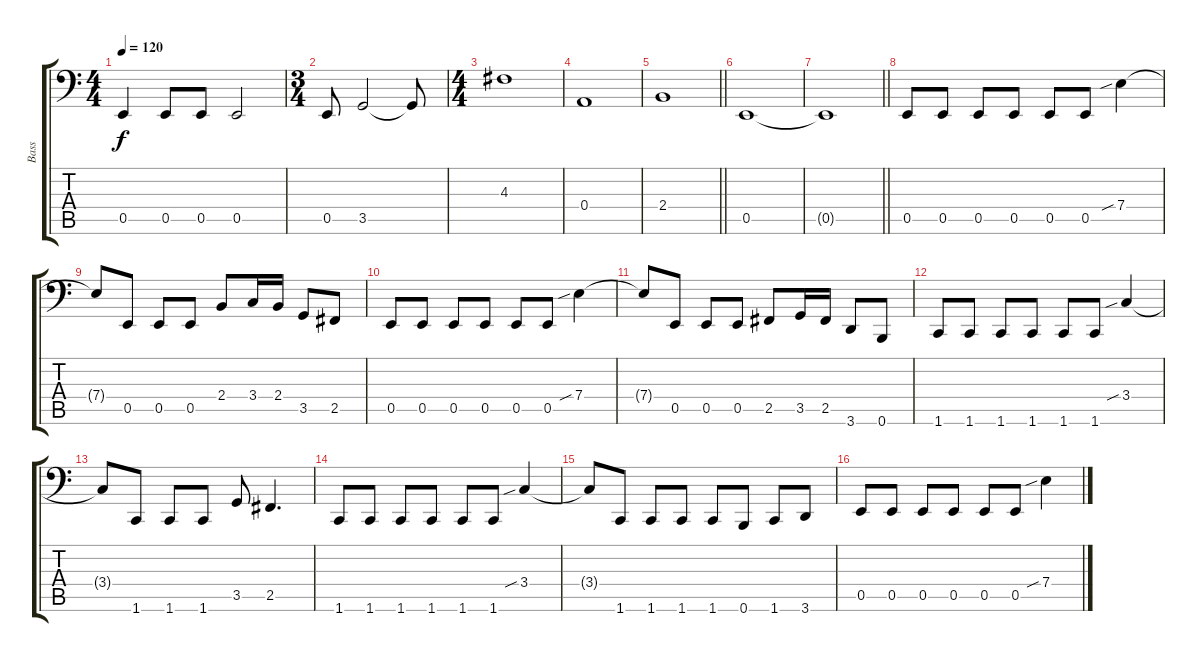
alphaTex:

\track ("Bass" "Bass") {instrument electricbassfinger}
\staff {score tabs}
\tuning (C3 G2 D2 A1 E1 B0) {hide}
\ts (4 4)
\tempo 120
\clef f4
\ks c
0.5.4{dy f} 0.5.8 0.5.8 0.5.2 |
\ts (3 4)
0.5.8 3.5.2 3.5{t}.8 |
\ts (4 4)
4.3.1 |
0.4.1 |
\barLineRight lightlight
2.4.1 |
0.5.1 |
\barLineRight lightlight
0.5{t}.1 |
0.5.8 0.5.8 0.5.8 0.5.8 0.5.8 0.5.8 7.4{sib}.4 |
7.4{t}.8 0.5.8 0.5.8 0.5.8 2.4.8 3.4.16 2.4.16 3.5.8 2.5.8 |
0.5.8 0.5.8 0.5.8 0.5.8 0.5.8 0.5.8 7.4{sib}.4 |
7.4{t}.8 0.5.8 0.5.8 0.5.8 2.5.8 3.5.16 2.5.16 3.6.8 0.6.8 |
1.6.8 1.6.8 1.6.8 1.6.8 1.6.8 1.6.8 3.4{sib}.4 |
3.4{t}.8 1.6.8 1.6.8 1.6.8 3.5.8 2.5.4{d} |
1.6.8 1.6.8 1.6.8 1.6.8 1.6.8 1.6.8 3.4{sib}.4 |
3.4{t}.8 1.6.8 1.6.8 1.6.8 1.6.8 0.6.8 1.6.8 3.6.8 |
0.5.8 0.5.8 0.5.8 0.5.8 0.5.8 0.5.8 7.4{sib}.4
